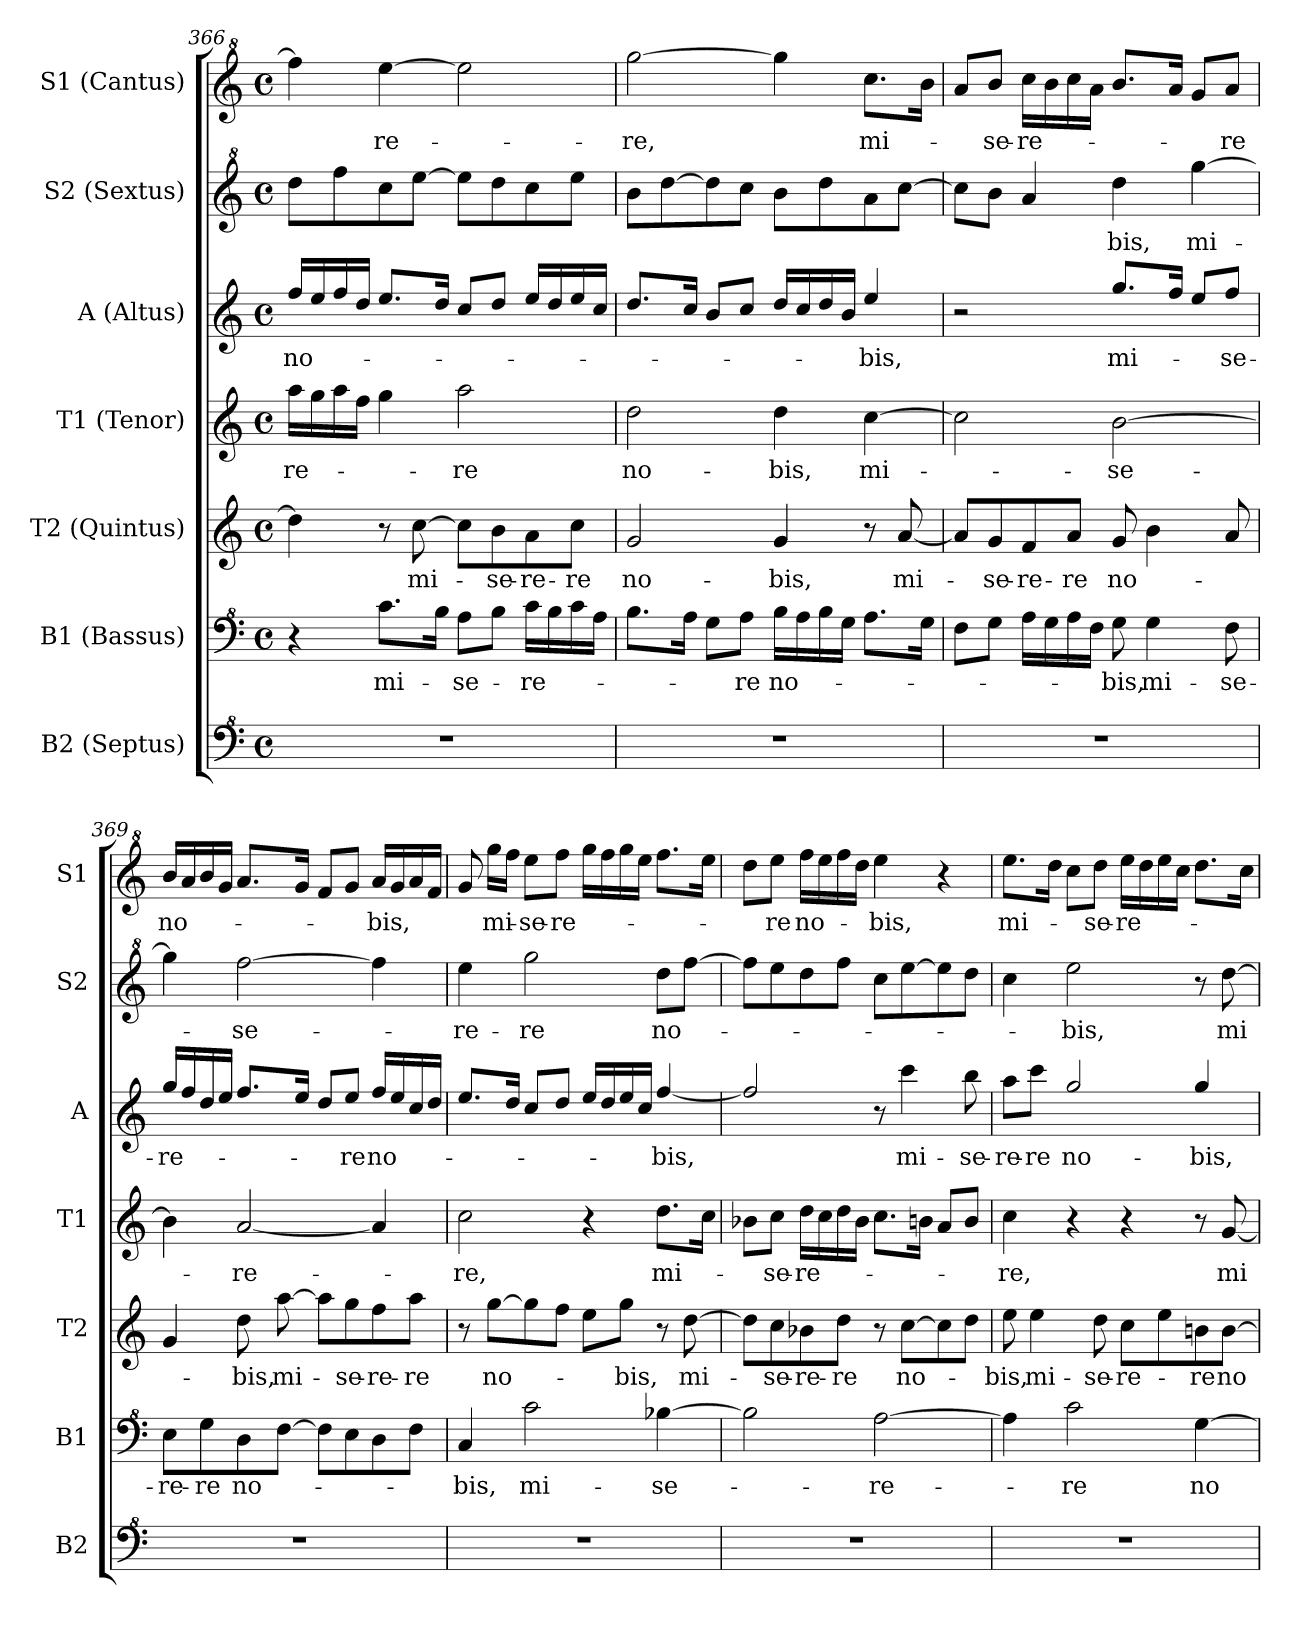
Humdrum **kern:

**kern	**kern	**text	**kern	**text	**kern	**text	**kern	**text	**kern	**text	**kern	**text
*part7	*part6	*part6	*part5	*part5	*part4	*part4	*part3	*part3	*part2	*part2	*part1	*part1
*staff7	*staff6	*staff6	*staff5	*staff5	*staff4	*staff4	*staff3	*staff3	*staff2	*staff2	*staff1	*staff1
*I"B2 (Septus)	*I"B1 (Bassus)	*	*I"T2 (Quintus)	*	*I"T1 (Tenor)	*	*I"A (Altus)	*	*I"S2 (Sextus)	*	*I"S1 (Cantus)	*
*I'B2	*I'B1	*	*I'T2	*	*I'T1	*	*I'A	*	*I'S2	*	*I'S1	*
*clefF^4	*clefF^4	*	*clefG2	*	*clefG2	*	*clefG2	*	*clefG^2	*	*clefG^2	*
*k[]	*k[]	*	*k[]	*	*k[]	*	*k[]	*	*k[]	*	*k[]	*
*M4/4	*M4/4	*	*M4/4	*	*M4/4	*	*M4/4	*	*M4/4	*	*M4/4	*
*met(c)	*met(c)	*	*met(c)	*	*met(c)	*	*met(c)	*	*met(c)	*	*met(c)	*
=366	=366	=366	=366	=366	=366	=366	=366	=366	=366	=366	=366	=366
!	!	!	!	!	!	!LO:LY:b	!	!LO:LY:b	!	!	!	!
1r	4r	.	4dd\]	.	16aa\LL	-re-	16ff/LL	no-	8ddd\L	.	4fff\]	.
.	.	.	.	.	16gg\	.	16ee/	.	.	.	.	.
.	.	.	.	.	16aa\	.	16ff/	.	8fff\	.	.	.
.	.	.	.	.	16ff\JJ	.	16dd/JJ	.	.	.	.	.
!	!	!LO:LY:b	!	!	!	!	!	!	!	!	!	!LO:LY:b
.	8.cc\L	mi-	8r	.	4gg\	.	8.ee/L	.	8ccc\	.	[4eee\	-re-
!	!	!	!	!LO:LY:b	!	!	!	!	!	!	!	!
.	.	.	[8cc\	mi-	.	.	.	.	[8eee\J	.	.	.
.	16b\Jk	.	.	.	.	.	16dd/Jk	.	.	.	.	.
!	!	!LO:LY:b	!	!	!	!LO:LY:b	!	!	!	!	!	!
.	8a\L	-se-	8cc\L]	.	2aa\	-re	8cc/L	.	8eee\L]	.	2eee\]	.
!	!	!	!	!LO:LY:b	!	!	!	!	!	!	!	!
.	8b\J	.	8b\	-se-	.	.	8dd/J	.	8ddd\	.	.	.
!	!	!LO:LY:b	!	!LO:LY:b	!	!	!	!	!	!	!	!
.	16cc\LL	-re-	8a\	-re-	.	.	16ee/LL	.	8ccc\	.	.	.
.	16b\	.	.	.	.	.	16dd/	.	.	.	.	.
!	!	!	!	!LO:LY:b	!	!	!	!	!	!	!	!
.	16cc\	.	8cc\J	-re	.	.	16ee/	.	8eee\J	.	.	.
.	16a\JJ	.	.	.	.	.	16cc/JJ	.	.	.	.	.
!!LO:PB:g=z
=367	=367	=367	=367	=367	=367	=367	=367	=367	=367	=367	=367	=367
!	!	!	!	!LO:LY:b	!	!LO:LY:b	!	!	!	!	!	!LO:LY:b
1r	8.b\L	.	2g/	no-	2dd\	no-	8.dd/L	.	8bb\L	.	[2ggg\	-re,
.	.	.	.	.	.	.	.	.	[8ddd\	.	.	.
.	16a\Jk	.	.	.	.	.	16cc/Jk	.	.	.	.	.
.	8g\L	.	.	.	.	.	8b/L	.	8ddd\]	.	.	.
!	!	!LO:LY:b	!	!	!	!	!	!	!	!	!	!
.	8a\J	-re	.	.	.	.	8cc/J	.	8ccc\J	.	.	.
!	!	!LO:LY:b	!	!LO:LY:b	!	!LO:LY:b	!	!	!	!	!	!
.	16b\LL	no-	4g/	-bis,	4dd\	-bis,	16dd/LL	.	8bb\L	.	4ggg\]	.
.	16a\	.	.	.	.	.	16cc/	.	.	.	.	.
.	16b\	.	.	.	.	.	16dd/	.	8ddd\	.	.	.
.	16g\JJ	.	.	.	.	.	16b/JJ	.	.	.	.	.
!	!	!	!	!	!	!LO:LY:b	!	!LO:LY:b	!	!	!	!LO:LY:b
.	8.a\L	.	8r	.	[4cc\	mi-	4ee/	-bis,	8aa\	.	8.ccc\L	mi-
!	!	!	!	!LO:LY:b	!	!	!	!	!	!	!	!
.	.	.	[8a/	mi-	.	.	.	.	[8ccc\J	.	.	.
.	16g\Jk	.	.	.	.	.	.	.	.	.	16bb\Jk	.
=368	=368	=368	=368	=368	=368	=368	=368	=368	=368	=368	=368	=368
1r	8f\L	.	8a/L]	.	2cc\]	.	2r	.	8ccc\L]	.	8aa/L	.
!	!	!	!	!LO:LY:b	!	!	!	!	!	!	!	!LO:LY:b
.	8g\J	.	8g/	-se-	.	.	.	.	8bb\J	.	8bb/J	-se-
!	!	!	!	!LO:LY:b	!	!	!	!	!	!	!	!LO:LY:b
.	16a\LL	.	8f/	-re-	.	.	.	.	4aa/	.	16ccc\LL	-re-
.	16g\	.	.	.	.	.	.	.	.	.	16bb\	.
!	!	!	!	!LO:LY:b	!	!	!	!	!	!	!	!
.	16a\	.	8a/J	-re	.	.	.	.	.	.	16ccc\	.
.	16f\JJ	.	.	.	.	.	.	.	.	.	16aa\JJ	.
!	!	!LO:LY:b	!	!LO:LY:b	!	!LO:LY:b	!	!LO:LY:b	!	!LO:LY:b	!	!
.	8g\	-bis,	8g/	no-	[2b\	-se-	8.gg/L	mi-	4ddd\	-bis,	8.bb/L	.
!	!	!LO:LY:b	!	!	!	!	!	!	!	!	!	!
.	4g\	mi-	4b\	.	.	.	.	.	.	.	.	.
.	.	.	.	.	.	.	16ff/Jk	.	.	.	16aa/Jk	.
!	!	!	!	!	!	!	!	!	!	!LO:LY:b	!	!
.	.	.	.	.	.	.	8ee/L	.	[4ggg\	mi-	8gg/L	.
!	!	!LO:LY:b	!	!	!	!	!	!LO:LY:b	!	!	!	!LO:LY:b
.	8f\	-se-	8a/	.	.	.	8ff/J	-se-	.	.	8aa/J	-re
=369	=369	=369	=369	=369	=369	=369	=369	=369	=369	=369	=369	=369
!	!	!LO:LY:b	!	!	!	!	!	!LO:LY:b	!	!	!	!LO:LY:b
1r	8e\L	-re-	4g/	.	4b\]	.	16gg/LL	-re-	4ggg\]	.	16bb/LL	no-
.	.	.	.	.	.	.	16ff/	.	.	.	16aa/	.
!	!	!LO:LY:b	!	!	!	!	!	!	!	!	!	!
.	8g\	-re	.	.	.	.	16dd/	.	.	.	16bb/	.
.	.	.	.	.	.	.	16ee/JJ	.	.	.	16gg/JJ	.
!	!	!LO:LY:b	!	!LO:LY:b	!	!LO:LY:b	!	!	!	!LO:LY:b	!	!
.	8d\	no-	8dd\	-bis,	[2a/	-re-	8.ff/L	.	[2fff\	-se-	8.aa/L	.
!	!	!	!	!LO:LY:b	!	!	!	!	!	!	!	!
.	[8f\J	.	[8aa\	mi-	.	.	.	.	.	.	.	.
.	.	.	.	.	.	.	16ee/Jk	.	.	.	16gg/Jk	.
.	8f\L]	.	8aa\L]	.	.	.	8dd/L	.	.	.	8ff/L	.
!	!	!	!	!LO:LY:b	!	!	!	!LO:LY:b	!	!	!	!
.	8e\	.	8gg\	-se-	.	.	8ee/J	-re	.	.	8gg/J	.
!	!	!	!	!LO:LY:b	!	!	!	!LO:LY:b	!	!	!	!LO:LY:b
.	8d\	.	8ff\	-re-	4a/]	.	16ff/LL	no-	4fff\]	.	16aa/LL	-bis,
.	.	.	.	.	.	.	16ee/	.	.	.	16gg/	.
!	!	!	!	!LO:LY:b	!	!	!	!	!	!	!	!
.	8f\J	.	8aa\J	-re	.	.	16cc/	.	.	.	16aa/	.
.	.	.	.	.	.	.	16dd/JJ	.	.	.	16ff/JJ	.
=370	=370	=370	=370	=370	=370	=370	=370	=370	=370	=370	=370	=370
!	!	!LO:LY:b	!	!	!	!LO:LY:b	!	!	!	!LO:LY:b	!	!
1r	4c/	-bis,	8r	.	2cc\	-re,	8.ee/L	.	4eee\	-re-	8gg/	.
!	!	!	!	!LO:LY:b	!	!	!	!	!	!	!	!LO:LY:b
.	.	.	[8gg\L	no-	.	.	.	.	.	.	16ggg\LL	mi-
.	.	.	.	.	.	.	16dd/Jk	.	.	.	16fff\JJ	.
!	!	!LO:LY:b	!	!	!	!	!	!	!	!LO:LY:b	!	!LO:LY:b
.	2cc\	mi-	8gg\]	.	.	.	8cc/L	.	2ggg\	-re	8eee\L	-se-
!	!	!	!	!	!	!	!	!	!	!	!	!LO:LY:b
.	.	.	8ff\J	.	.	.	8dd/J	.	.	.	8fff\J	-re-
.	.	.	8ee\L	.	4r	.	16ee/LL	.	.	.	16ggg\LL	.
.	.	.	.	.	.	.	16dd/	.	.	.	16fff\	.
!	!	!	!	!LO:LY:b	!	!	!	!	!	!	!	!
.	.	.	8gg\J	-bis,	.	.	16ee/	.	.	.	16ggg\	.
.	.	.	.	.	.	.	16cc/JJ	.	.	.	16eee\JJ	.
!	!	!LO:LY:b	!	!	!	!LO:LY:b	!	!LO:LY:b	!	!LO:LY:b	!	!
.	[4b-X\	-se-	8r	.	8.dd\L	mi-	[4ff/	-bis,	8ddd\L	no-	8.fff\L	.
!	!	!	!	!LO:LY:b	!	!	!	!	!	!	!	!
.	.	.	[8dd\	mi-	.	.	.	.	[8fff\J	.	.	.
.	.	.	.	.	16cc\Jk	.	.	.	.	.	16eee\Jk	.
=371	=371	=371	=371	=371	=371	=371	=371	=371	=371	=371	=371	=371
1r	2b-\]	.	8dd\L]	.	8b-X\L	.	2ff/]	.	8fff\L]	.	8ddd\L	.
!	!	!	!	!LO:LY:b	!	!LO:LY:b	!	!	!	!	!	!LO:LY:b
.	.	.	8cc\	-se-	8cc\J	-se-	.	.	8eee\	.	8eee\J	-re
!	!	!	!	!LO:LY:b	!	!LO:LY:b	!	!	!	!	!	!LO:LY:b
.	.	.	8b-X\	-re-	16dd\LL	-re-	.	.	8ddd\	.	16fff\LL	no-
.	.	.	.	.	16cc\	.	.	.	.	.	16eee\	.
!	!	!	!	!LO:LY:b	!	!	!	!	!	!	!	!
.	.	.	8dd\J	-re	16dd\	.	.	.	8fff\J	.	16fff\	.
.	.	.	.	.	16b-\JJ	.	.	.	.	.	16ddd\JJ	.
!	!	!LO:LY:b	!	!	!	!	!	!	!	!	!	!LO:LY:b
.	[2a\	-re-	8r	.	8.cc\L	.	8r	.	8ccc\L	.	4eee\	-bis,
!	!	!	!	!LO:LY:b	!	!	!	!LO:LY:b	!	!	!	!
.	.	.	[8cc\L	no-	.	.	4ccc\	mi-	[8eee\	.	.	.
.	.	.	.	.	16bn\Jk	.	.	.	.	.	.	.
.	.	.	8cc\]	.	8a/L	.	.	.	8eee\]	.	4r	.
!	!	!	!	!	!	!	!	!LO:LY:b	!	!	!	!
.	.	.	8dd\J	.	8b/J	.	8bb\	-se-	8ddd\J	.	.	.
!!LO:LB:g=z
=372	=372	=372	=372	=372	=372	=372	=372	=372	=372	=372	=372	=372
!	!	!	!	!LO:LY:b	!	!LO:LY:b	!	!LO:LY:b	!	!	!	!LO:LY:b
1r	4a\]	.	8ee\	-bis,	4cc\	-re,	8aa\L	-re-	4ccc\	.	8.eee\L	mi-
!	!	!	!	!LO:LY:b	!	!	!	!LO:LY:b	!	!	!	!
.	.	.	4ee\	mi-	.	.	8ccc\J	-re	.	.	.	.
.	.	.	.	.	.	.	.	.	.	.	16ddd\Jk	.
!	!	!LO:LY:b	!	!	!	!	!	!LO:LY:b	!	!LO:LY:b	!	!
.	2cc\	-re	.	.	4r	.	2gg/	no-	2eee\	-bis,	8ccc\L	.
!	!	!	!	!LO:LY:b	!	!	!	!	!	!	!	!LO:LY:b
.	.	.	8dd\	-se-	.	.	.	.	.	.	8ddd\J	-se-
!	!	!	!	!LO:LY:b	!	!	!	!	!	!	!	!LO:LY:b
.	.	.	8cc\L	-re-	4r	.	.	.	.	.	16eee\LL	-re-
.	.	.	.	.	.	.	.	.	.	.	16ddd\	.
.	.	.	8ee\	.	.	.	.	.	.	.	16eee\	.
.	.	.	.	.	.	.	.	.	.	.	16ccc\JJ	.
!	!	!LO:LY:b	!	!LO:LY:b	!	!	!	!LO:LY:b	!	!	!	!
.	[4g\	no-	8bni\	-re	8r	.	4gg/	-bis,	8r	.	8.ddd\L	.
!	!	!	!	!LO:LY:b	!	!LO:LY:b	!	!	!	!LO:LY:b	!	!
.	.	.	[8b\J	no-	[8g/	mi-	.	.	[8ddd\	mi-	.	.
.	.	.	.	.	.	.	.	.	.	.	16ccc\Jk	.
=	=	=	=	=	=	=	=	=	=	=	=	=
*-	*-	*-	*-	*-	*-	*-	*-	*-	*-	*-	*-	*-
